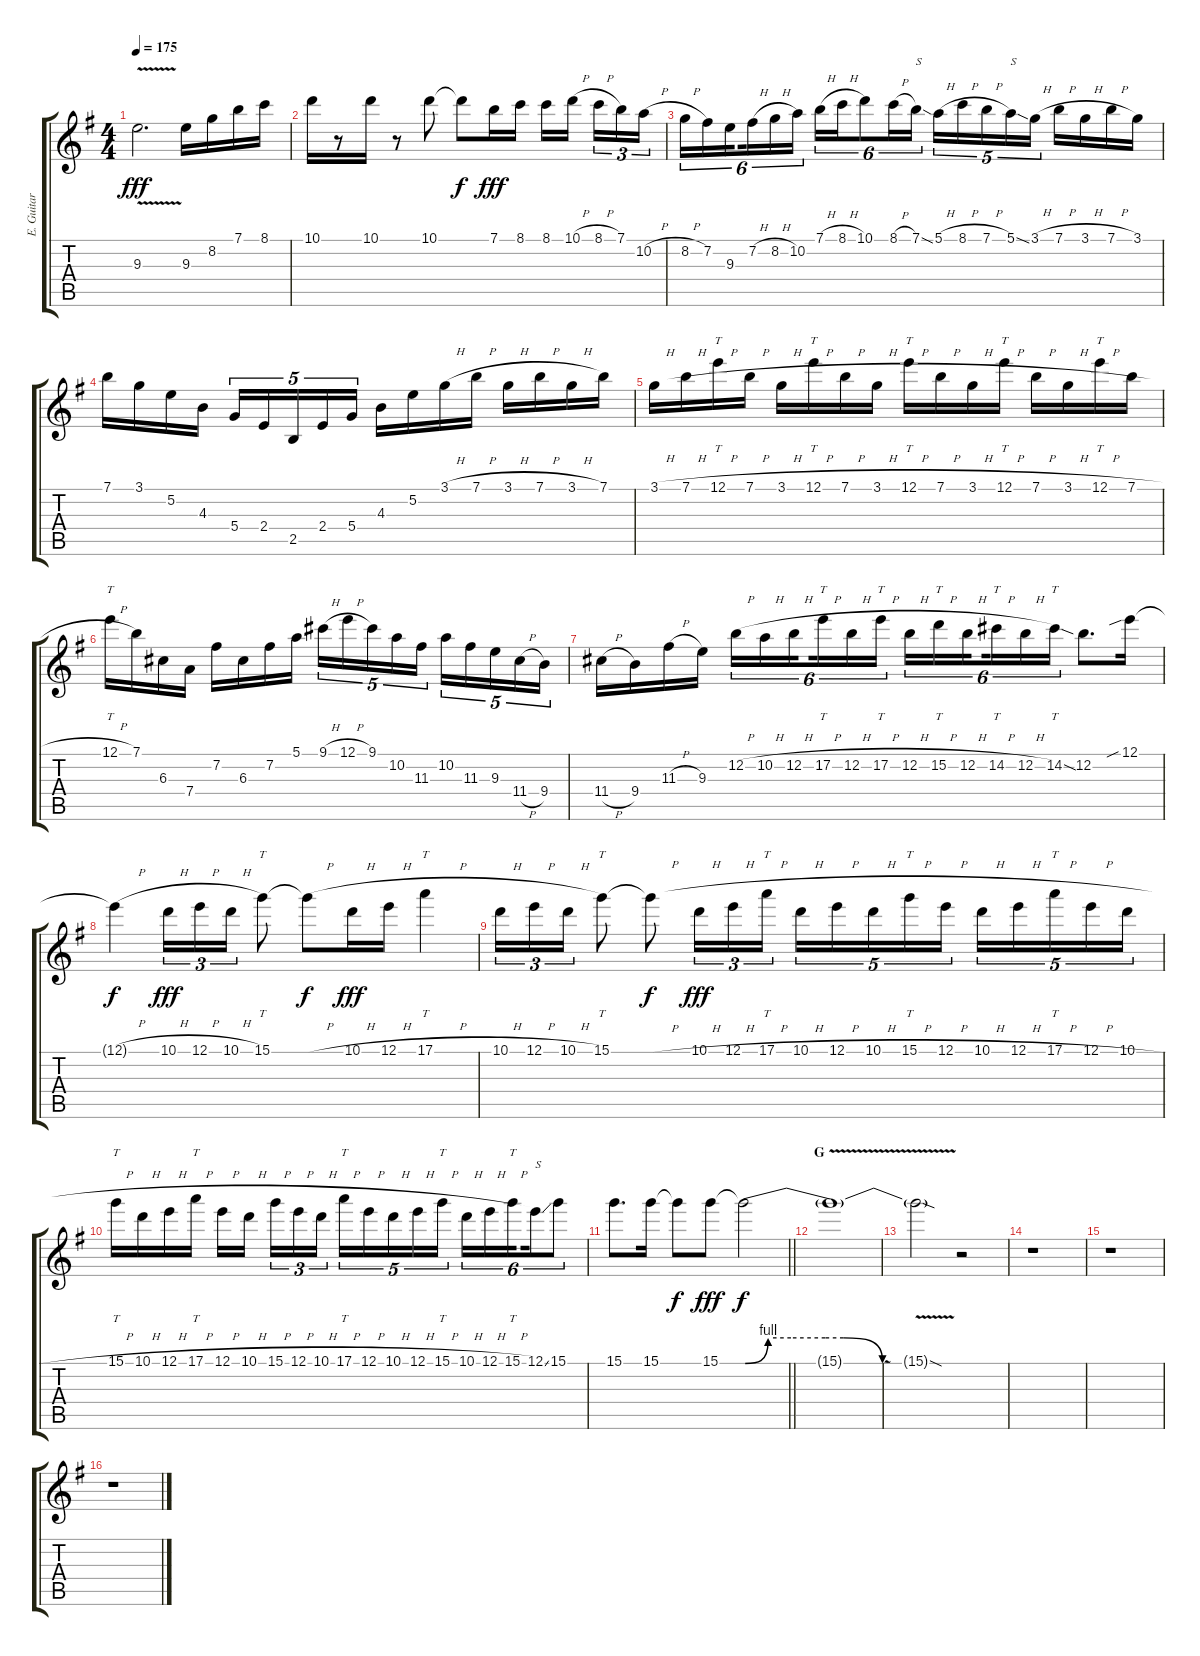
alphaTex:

\track ("E. Guitar III" "E. Guitar ") {instrument overdrivenguitar}
\staff {score tabs}
\tuning (E4 B3 G3 D3 A2 E2) {hide}
\ts (4 4)
\tempo 175
\clef g2
\ks g
9.3{v}.2{d dy fff} 9.3.16 8.2.16 7.1.16 8.1.16 |
10.1.16 r.8 10.1.16 r.8 10.1.8 10.1{t}.8{dy f} 7.1.16{dy fff} 8.1.16 8.1.16 10.1{h}.16{beam splitsecondary} 8.1{h}.16{tu (3 2)} 7.1.16{tu (3 2)} 10.2{h}.16{tu (3 2)} |
8.2{h}.16{tu (6 4)} 7.2.16{tu (6 4)} 9.3.16{tu (6 4) beam splitsecondary} 7.2{h}.16{tu (6 4)} 8.2{h}.16{tu (6 4)} 10.2.16{tu (6 4)} 7.1{h}.16{tu (6 4)} 8.1{h}.16{tu (6 4)} 10.1.8{tu (6 4)} 8.1{h}.16{tu (6 4)} 7.1{ss}.16{tu (6 4) txt "S"} 5.1{h}.16{tu (5 4)} 8.1{h}.16{tu (5 4)} 7.1{h}.16{tu (5 4)} 5.1{ss}.16{tu (5 4) txt "S"} 3.1{h}.16{tu (5 4)} 7.1{h}.16 3.1{h}.16 7.1{h}.16 3.1.16 |
7.1.16 3.1.16 5.2.16 4.3.16 5.4.16{tu (5 4)} 2.4.16{tu (5 4)} 2.5.16{tu (5 4)} 2.4.16{tu (5 4)} 5.4.16{tu (5 4)} 4.3.16 5.2.16 3.1{h}.16 7.1{h}.16 3.1{h}.16 7.1{h}.16 3.1{h}.16 7.1.16 |
3.1{h}.16 7.1{h}.16 12.1{h}.16{tt} 7.1{h}.16 3.1{h}.16 12.1{h}.16{tt} 7.1{h}.16 3.1{h}.16 12.1{h}.16{tt} 7.1{h}.16 3.1{h}.16 12.1{h}.16{tt} 7.1{h}.16 3.1{h}.16 12.1{h}.16{tt} 7.1{h}.16 |
12.1{h}.16{tt} 7.1.16 6.3.16 7.4.16 7.2.16 6.3.16 7.2.16 5.1.16 9.1{h}.16{tu (5 4)} 12.1{h}.16{tu (5 4)} 9.1.16{tu (5 4)} 10.2.16{tu (5 4)} 11.3.16{tu (5 4)} 10.2.16{tu (5 4)} 11.3.16{tu (5 4)} 9.3.16{tu (5 4)} 11.4{h}.16{tu (5 4)} 9.4.16{tu (5 4)} |
11.4{h}.16 9.4.16 11.3{h}.16 9.3.16 12.2{h}.16{tu (6 4)} 10.2{h}.16{tu (6 4)} 12.2{h}.16{tu (6 4) beam splitsecondary} 17.2{h}.16{tt tu (6 4)} 12.2{h}.16{tu (6 4)} 17.2{h}.16{tt tu (6 4)} 12.2{h}.16{tu (6 4)} 15.2{h}.16{tt tu (6 4)} 12.2{h}.16{tu (6 4) beam splitsecondary} 14.2{h}.16{tt tu (6 4)} 12.2{h}.16{tu (6 4)} 14.2{sod}.16{tt tu (6 4)} 12.2.8{d} 12.1{sib}.16 |
12.1{h t}.4{dy f} 10.1{h}.16{tu (3 2) dy fff} 12.1{h}.16{tu (3 2)} 10.1{h}.16{tu (3 2)} 15.1.8{tt} 15.1{h t}.8{dy f} 10.1{h}.16{dy fff} 12.1{h}.16 17.1{h}.4{tt} |
10.1{h}.16{tu (3 2)} 12.1{h}.16{tu (3 2)} 10.1{h}.16{tu (3 2)} 15.1.8{tt} 15.1{h t}.8{dy f} 10.1{h}.16{tu (3 2) dy fff} 12.1{h}.16{tu (3 2)} 17.1{h}.16{tt tu (3 2)} 10.1{h}.16{tu (5 4)} 12.1{h}.16{tu (5 4)} 10.1{h}.16{tu (5 4)} 15.1{h}.16{tt tu (5 4)} 12.1{h}.16{tu (5 4)} 10.1{h}.16{tu (5 4)} 12.1{h}.16{tu (5 4)} 17.1{h}.16{tt tu (5 4)} 12.1{h}.16{tu (5 4)} 10.1{h}.16{tu (5 4)} |
15.1{h}.16{tt} 10.1{h}.16 12.1{h}.16 17.1{h}.16{tt} 12.1{h}.16 10.1{h}.16{beam splitsecondary} 15.1{h}.16{tu (3 2)} 12.1{h}.16{tu (3 2)} 10.1{h}.16{tu (3 2)} 17.1{h}.16{tt tu (5 4)} 12.1{h}.16{tu (5 4)} 10.1{h}.16{tu (5 4)} 12.1{h}.16{tu (5 4)} 15.1{h}.16{tt tu (5 4)} 10.1{h}.16{tu (6 4)} 12.1{h}.16{tu (6 4)} 15.1{h}.16{tt tu (6 4) beam splitsecondary} 12.1{ss}.16{tu (6 4) txt "S"} 15.1.8{tu (6 4)} |
\barLineRight lightlight
15.1.8{d} 15.1.16 15.1{t}.8{dy f} 15.1.8{dy fff} 15.1{be (custom 0 0 10 4 20 4 35 4 43 4 60 0) t}.2{dy f} |
\section ("" "G")
15.1{v t}.1 |
15.1{sod t}.2 r.2 |
r.1 |
r.1 |
r.1
